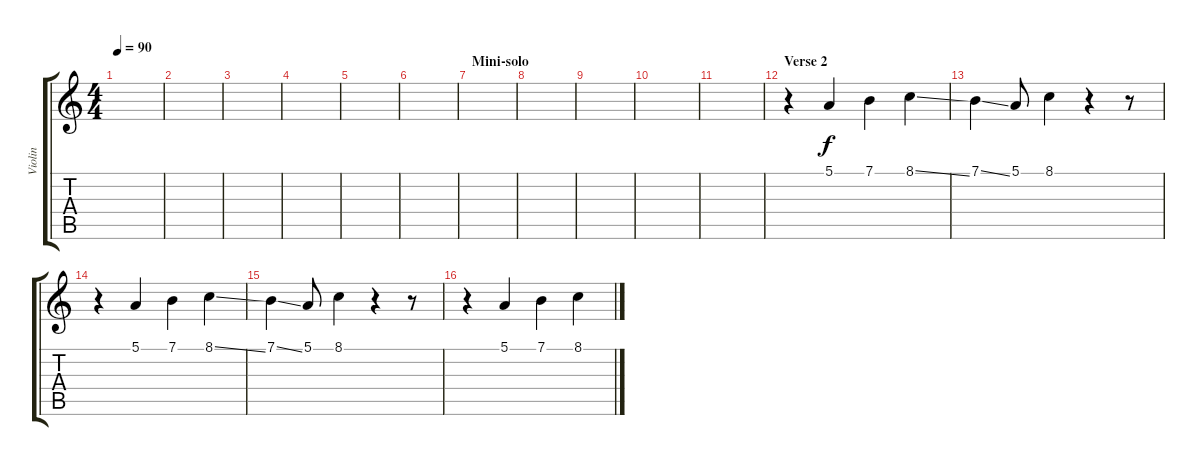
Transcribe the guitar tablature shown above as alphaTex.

\track ("Violin" "Violin") {instrument violin}
\staff {score tabs}
\tuning (E4 B3 G3 D3 A2 E2) {hide}
\ts (4 4)
\tempo 90
\clef g2
\ks c
|
|
|
|
|
|
\section ("" "Mini-solo")
|
|
|
|
|
\section ("" "Verse 2")
r.4 5.1.4 7.1.4 8.1{ss}.4 |
7.1{ss}.4 5.1.8 8.1.4 r.4 r.8 |
r.4 5.1.4 7.1.4 8.1{ss}.4 |
7.1{ss}.4 5.1.8 8.1.4 r.4 r.8 |
r.4 5.1.4 7.1.4 8.1{ss}.4
